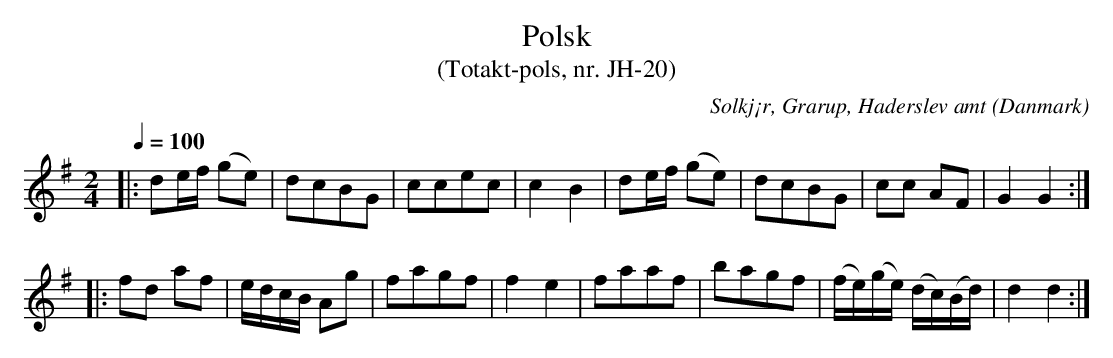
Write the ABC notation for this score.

X:1
T:Polsk
T:(Totakt-pols, nr. JH-20)
O:Solkj¡r, Grarup, Haderslev amt (Danmark)
M:2/4
L:1/8
Q:1/4=100
K:G
|: de/f/ (ge) | dcBG | ccec | c2 B2 | de/f/ (ge) | dcBG | cc AF | G2 G2 :|
|: fd af | e/d/c/B/ Ag | fagf | f2 e2 | faaf |bagf | (f/e/)(g/e/) (d/c/)(B/d/) | d2 d2 :|
